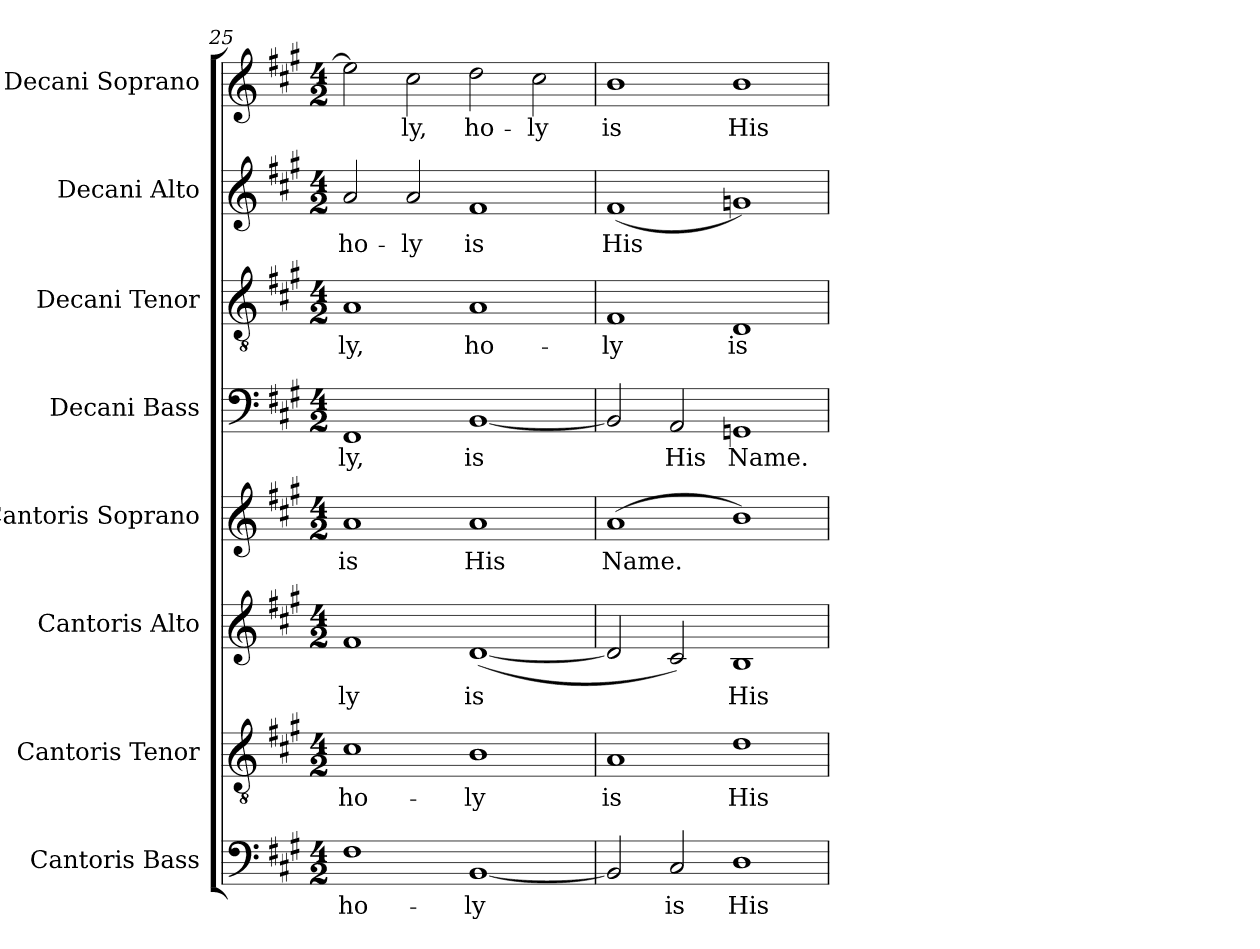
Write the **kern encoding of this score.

**kern	**text	**kern	**text	**kern	**text	**kern	**text	**kern	**text	**kern	**text	**kern	**text	**kern	**text
*part8	*part8	*part7	*part7	*part6	*part6	*part5	*part5	*part4	*part4	*part3	*part3	*part2	*part2	*part1	*part1
*staff8	*staff8	*staff7	*staff7	*staff6	*staff6	*staff5	*staff5	*staff4	*staff4	*staff3	*staff3	*staff2	*staff2	*staff1	*staff1
*I"Cantoris Bass	*	*I"Cantoris Tenor	*	*I"Cantoris Alto	*	*I"Cantoris Soprano	*	*I"Decani Bass	*	*I"Decani Tenor	*	*I"Decani Alto	*	*I"Decani Soprano	*
*I'Can B.	*	*I'Can T.	*	*I'Can A.	*	*I'Can S.	*	*I'Dec B.	*	*I'Dec T.	*	*I'Dec A.	*	*I'Dec S.	*
*clefF4	*	*clefGv2	*	*clefG2	*	*clefG2	*	*clefF4	*	*clefGv2	*	*clefG2	*	*clefG2	*
*	*	*ITrd7c12	*	*	*	*	*	*	*	*ITrd7c12	*	*	*	*	*
*k[f#c#g#]	*	*k[f#c#g#]	*	*k[f#c#g#]	*	*k[f#c#g#]	*	*k[f#c#g#]	*	*k[f#c#g#]	*	*k[f#c#g#]	*	*k[f#c#g#]	*
*A:	*	*A:	*	*A:	*	*A:	*	*A:	*	*A:	*	*A:	*	*A:	*
*M4/2	*	*M4/2	*	*M4/2	*	*M4/2	*	*M4/2	*	*M4/2	*	*M4/2	*	*M4/2	*
=25	=25	=25	=25	=25	=25	=25	=25	=25	=25	=25	=25	=25	=25	=25	=25
!	!LO:LY:b:color=#000000	!	!	!	!	!	!	!	!	!	!	!	!	!	!
!	!	!	!LO:LY:b:color=#000000	!	!	!	!	!	!	!	!	!	!	!	!
!	!	!	!	!	!LO:LY:b:color=#000000	!	!	!	!	!	!	!	!	!	!
!	!	!	!	!	!	!	!LO:LY:b:color=#000000	!	!	!	!	!	!	!	!
!	!	!	!	!	!	!	!	!	!LO:LY:b:color=#000000	!	!	!	!	!	!
!	!	!	!	!	!	!	!	!	!	!	!LO:LY:b:color=#000000	!	!	!	!
!	!	!	!	!	!	!	!	!	!	!	!	!	!LO:LY:b:color=#000000	!	!
1F#i	ho-	1C#i	ho-	1f#i	-ly	1ai	is	1FF#i	-ly,	1AAi	-ly,	2ai/	ho-	2eei\]	.
!	!	!	!	!	!	!	!	!	!	!	!	!	!LO:LY:b:color=#000000	!	!
!	!	!	!	!	!	!	!	!	!	!	!	!	!	!	!LO:LY:b:color=#000000
.	.	.	.	.	.	.	.	.	.	.	.	2ai/	-ly	2cc#i\	-ly,
!	!LO:LY:b:color=#000000	!	!	!	!	!	!	!	!	!	!	!	!	!	!
!	!	!	!LO:LY:b:color=#000000	!	!	!	!	!	!	!	!	!	!	!	!
!	!	!	!	!	!LO:LY:b:color=#000000	!	!	!	!	!	!	!	!	!	!
!	!	!	!	!	!	!	!LO:LY:b:color=#000000	!	!	!	!	!	!	!	!
!	!	!	!	!	!	!	!	!	!LO:LY:b:color=#000000	!	!	!	!	!	!
!	!	!	!	!	!	!	!	!	!	!	!LO:LY:b:color=#000000	!	!	!	!
!	!	!	!	!	!	!	!	!	!	!	!	!	!LO:LY:b:color=#000000	!	!
!	!	!	!	!	!	!	!	!	!	!	!	!	!	!	!LO:LY:b:color=#000000
[1BBi	-ly	1BBi	-ly	([1di	is	1ai	His	[1BBi	is	1AAi	ho-	1f#i	is	2ddi\	ho-
!	!	!	!	!	!	!	!	!	!	!	!	!	!	!	!LO:LY:b:color=#000000
.	.	.	.	.	.	.	.	.	.	.	.	.	.	2cc#i\	-ly
=26	=26	=26	=26	=26	=26	=26	=26	=26	=26	=26	=26	=26	=26	=26	=26
!	!	!	!LO:LY:b:color=#000000	!	!	!	!	!	!	!	!	!	!	!	!
!	!	!	!	!	!	!	!LO:LY:b:color=#000000	!	!	!	!	!	!	!	!
!	!	!	!	!	!	!	!	!	!	!	!LO:LY:b:color=#000000	!	!	!	!
!	!	!	!	!	!	!	!	!	!	!	!	!	!LO:LY:b:color=#000000	!	!
!	!	!	!	!	!	!	!	!	!	!	!	!	!	!	!LO:LY:b:color=#000000
2BBi/]	.	1AAi	is	2di/]	.	(1ai	Name.	2BBi/]	.	1FF#i	-ly	(1f#i	His	1bi	is
!	!LO:LY:b:color=#000000	!	!	!	!	!	!	!	!	!	!	!	!	!	!
!	!	!	!	!	!	!	!	!	!LO:LY:b:color=#000000	!	!	!	!	!	!
2C#i/	is	.	.	2c#i/)	.	.	.	2AAi/	His	.	.	.	.	.	.
!	!LO:LY:b:color=#000000	!	!	!	!	!	!	!	!	!	!	!	!	!	!
!	!	!	!LO:LY:b:color=#000000	!	!	!	!	!	!	!	!	!	!	!	!
!	!	!	!	!	!LO:LY:b:color=#000000	!	!	!	!	!	!	!	!	!	!
!	!	!	!	!	!	!	!	!	!LO:LY:b:color=#000000	!	!	!	!	!	!
!	!	!	!	!	!	!	!	!	!	!	!LO:LY:b:color=#000000	!	!	!	!
!	!	!	!	!	!	!	!	!	!	!	!	!	!	!	!LO:LY:b:color=#000000
1Di	His	1Di	His	1Bi	His	1bi)	.	1GGni	Name.	1DDi	is	1gni)	.	1bi	His
=	=	=	=	=	=	=	=	=	=	=	=	=	=	=	=
*-	*-	*-	*-	*-	*-	*-	*-	*-	*-	*-	*-	*-	*-	*-	*-
